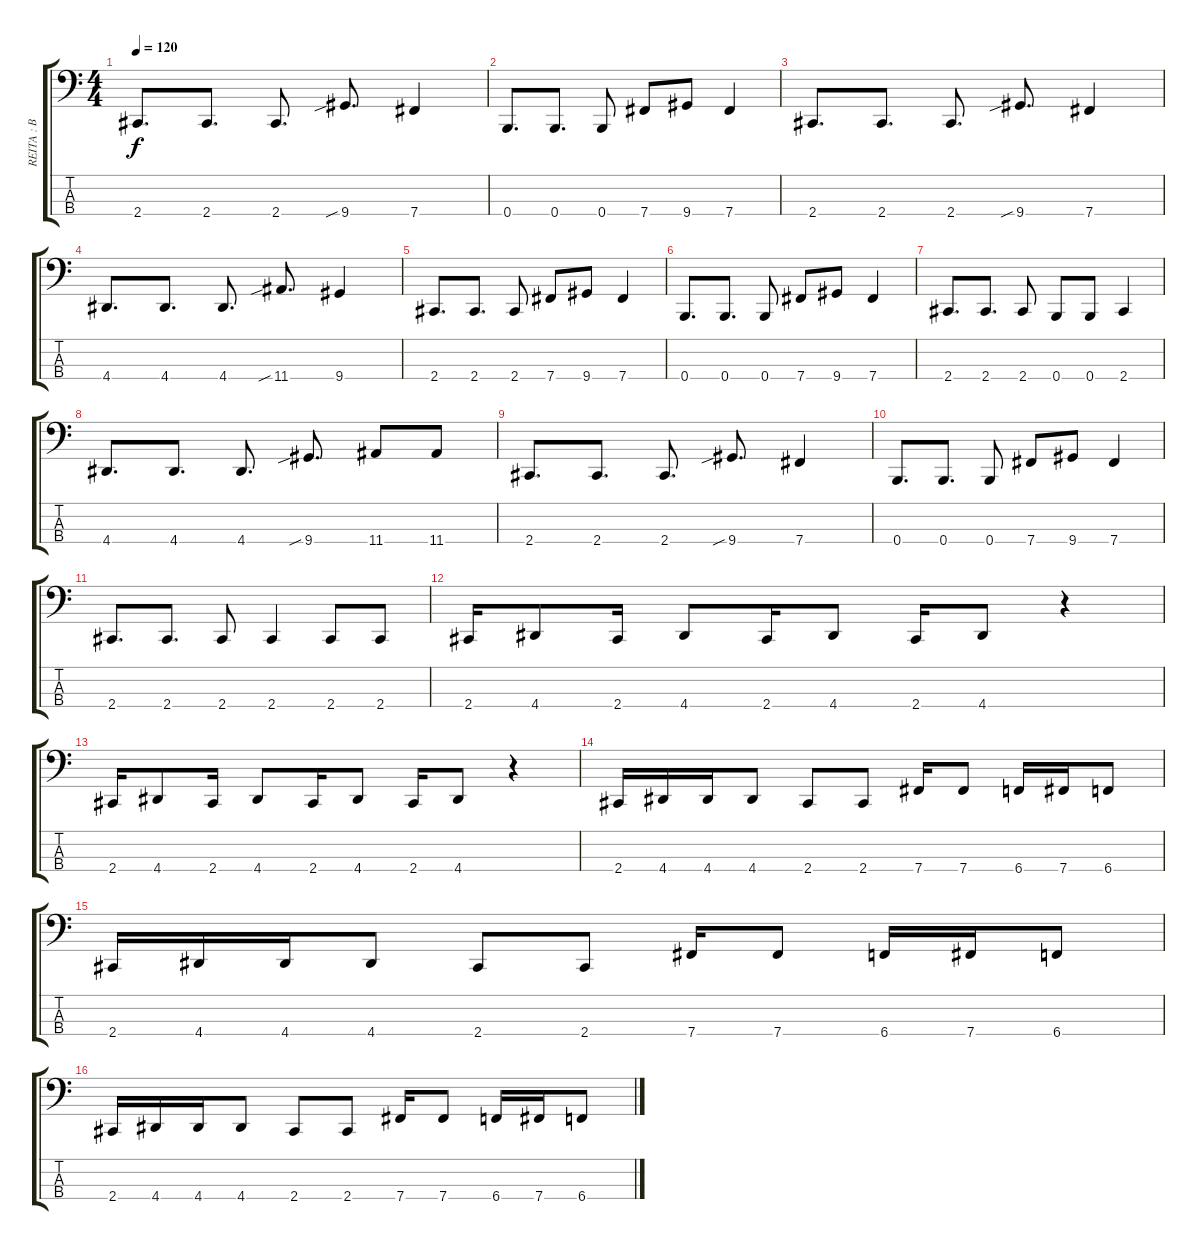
\track ("REITA : B a s S" "REITA : B ") {instrument electricbasspick}
\staff {score tabs}
\tuning (E2 B1 Gb1 B0) {hide}
\ts (4 4)
\tempo 120
\clef f4
\ks c
2.4.8{d dy f} 2.4.8{d} 2.4.8{d} 9.4{sib}.8{d} 7.4.4 |
0.4.8{d} 0.4.8{d} 0.4.8 7.4.8 9.4.8 7.4.4 |
2.4.8{d} 2.4.8{d} 2.4.8{d} 9.4{sib}.8{d} 7.4.4 |
4.4.8{d} 4.4.8{d} 4.4.8{d} 11.4{sib}.8{d} 9.4.4 |
2.4.8{d} 2.4.8{d} 2.4.8 7.4.8 9.4.8 7.4.4 |
0.4.8{d} 0.4.8{d} 0.4.8 7.4.8 9.4.8 7.4.4 |
2.4.8{d} 2.4.8{d} 2.4.8 0.4.8 0.4.8 2.4.4 |
4.4.8{d} 4.4.8{d} 4.4.8{d} 9.4{sib}.8{d} 11.4.8 11.4.8 |
2.4.8{d} 2.4.8{d} 2.4.8{d} 9.4{sib}.8{d} 7.4.4 |
0.4.8{d} 0.4.8{d} 0.4.8 7.4.8 9.4.8 7.4.4 |
2.4.8{d} 2.4.8{d} 2.4.8 2.4.4 2.4.8 2.4.8 |
2.4.16 4.4.8 2.4.16 4.4.8 2.4.16 4.4.8 2.4.16 4.4.8 r.4 |
2.4.16 4.4.8 2.4.16 4.4.8 2.4.16 4.4.8 2.4.16 4.4.8 r.4 |
2.4.16 4.4.16 4.4.16 4.4.8 2.4.8 2.4.8 7.4.16 7.4.8 6.4.16 7.4.16 6.4.8 |
2.4.16 4.4.16 4.4.16 4.4.8 2.4.8 2.4.8 7.4.16 7.4.8 6.4.16 7.4.16 6.4.8 |
2.4.16 4.4.16 4.4.16 4.4.8 2.4.8 2.4.8 7.4.16 7.4.8 6.4.16 7.4.16 6.4.8
